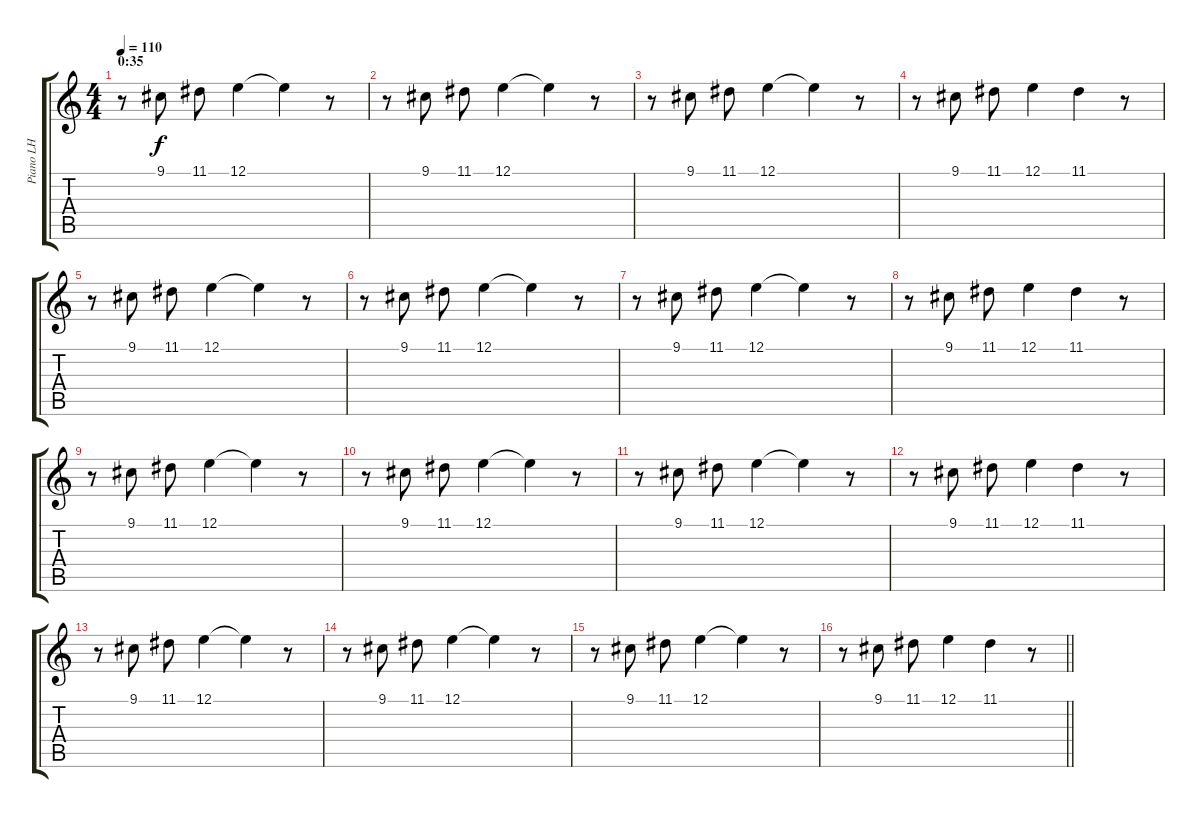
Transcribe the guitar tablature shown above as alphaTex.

\track ("Piano LH" "Piano LH") {instrument acousticgrandpiano}
\staff {score tabs}
\tuning (E4 B3 G3 D3 A2 E2) {hide}
\ts (4 4)
\section ("" "0:35")
\tempo 110
\clef g2
\ks c
r.8{dy f} 9.1.8 11.1.8 12.1.4 12.1{t}.4 r.8 |
r.8 9.1.8 11.1.8 12.1.4 12.1{t}.4 r.8 |
r.8 9.1.8 11.1.8 12.1.4 12.1{t}.4 r.8 |
r.8 9.1.8 11.1.8 12.1.4 11.1.4 r.8 |
r.8 9.1.8 11.1.8 12.1.4 12.1{t}.4 r.8 |
r.8 9.1.8 11.1.8 12.1.4 12.1{t}.4 r.8 |
r.8 9.1.8 11.1.8 12.1.4 12.1{t}.4 r.8 |
r.8 9.1.8 11.1.8 12.1.4 11.1.4 r.8 |
r.8 9.1.8 11.1.8 12.1.4 12.1{t}.4 r.8 |
r.8 9.1.8 11.1.8 12.1.4 12.1{t}.4 r.8 |
r.8 9.1.8 11.1.8 12.1.4 12.1{t}.4 r.8 |
r.8 9.1.8 11.1.8 12.1.4 11.1.4 r.8 |
r.8 9.1.8 11.1.8 12.1.4 12.1{t}.4 r.8 |
r.8 9.1.8 11.1.8 12.1.4 12.1{t}.4 r.8 |
r.8 9.1.8 11.1.8 12.1.4 12.1{t}.4 r.8 |
\barLineRight lightlight
r.8 9.1.8 11.1.8 12.1.4 11.1.4 r.8
